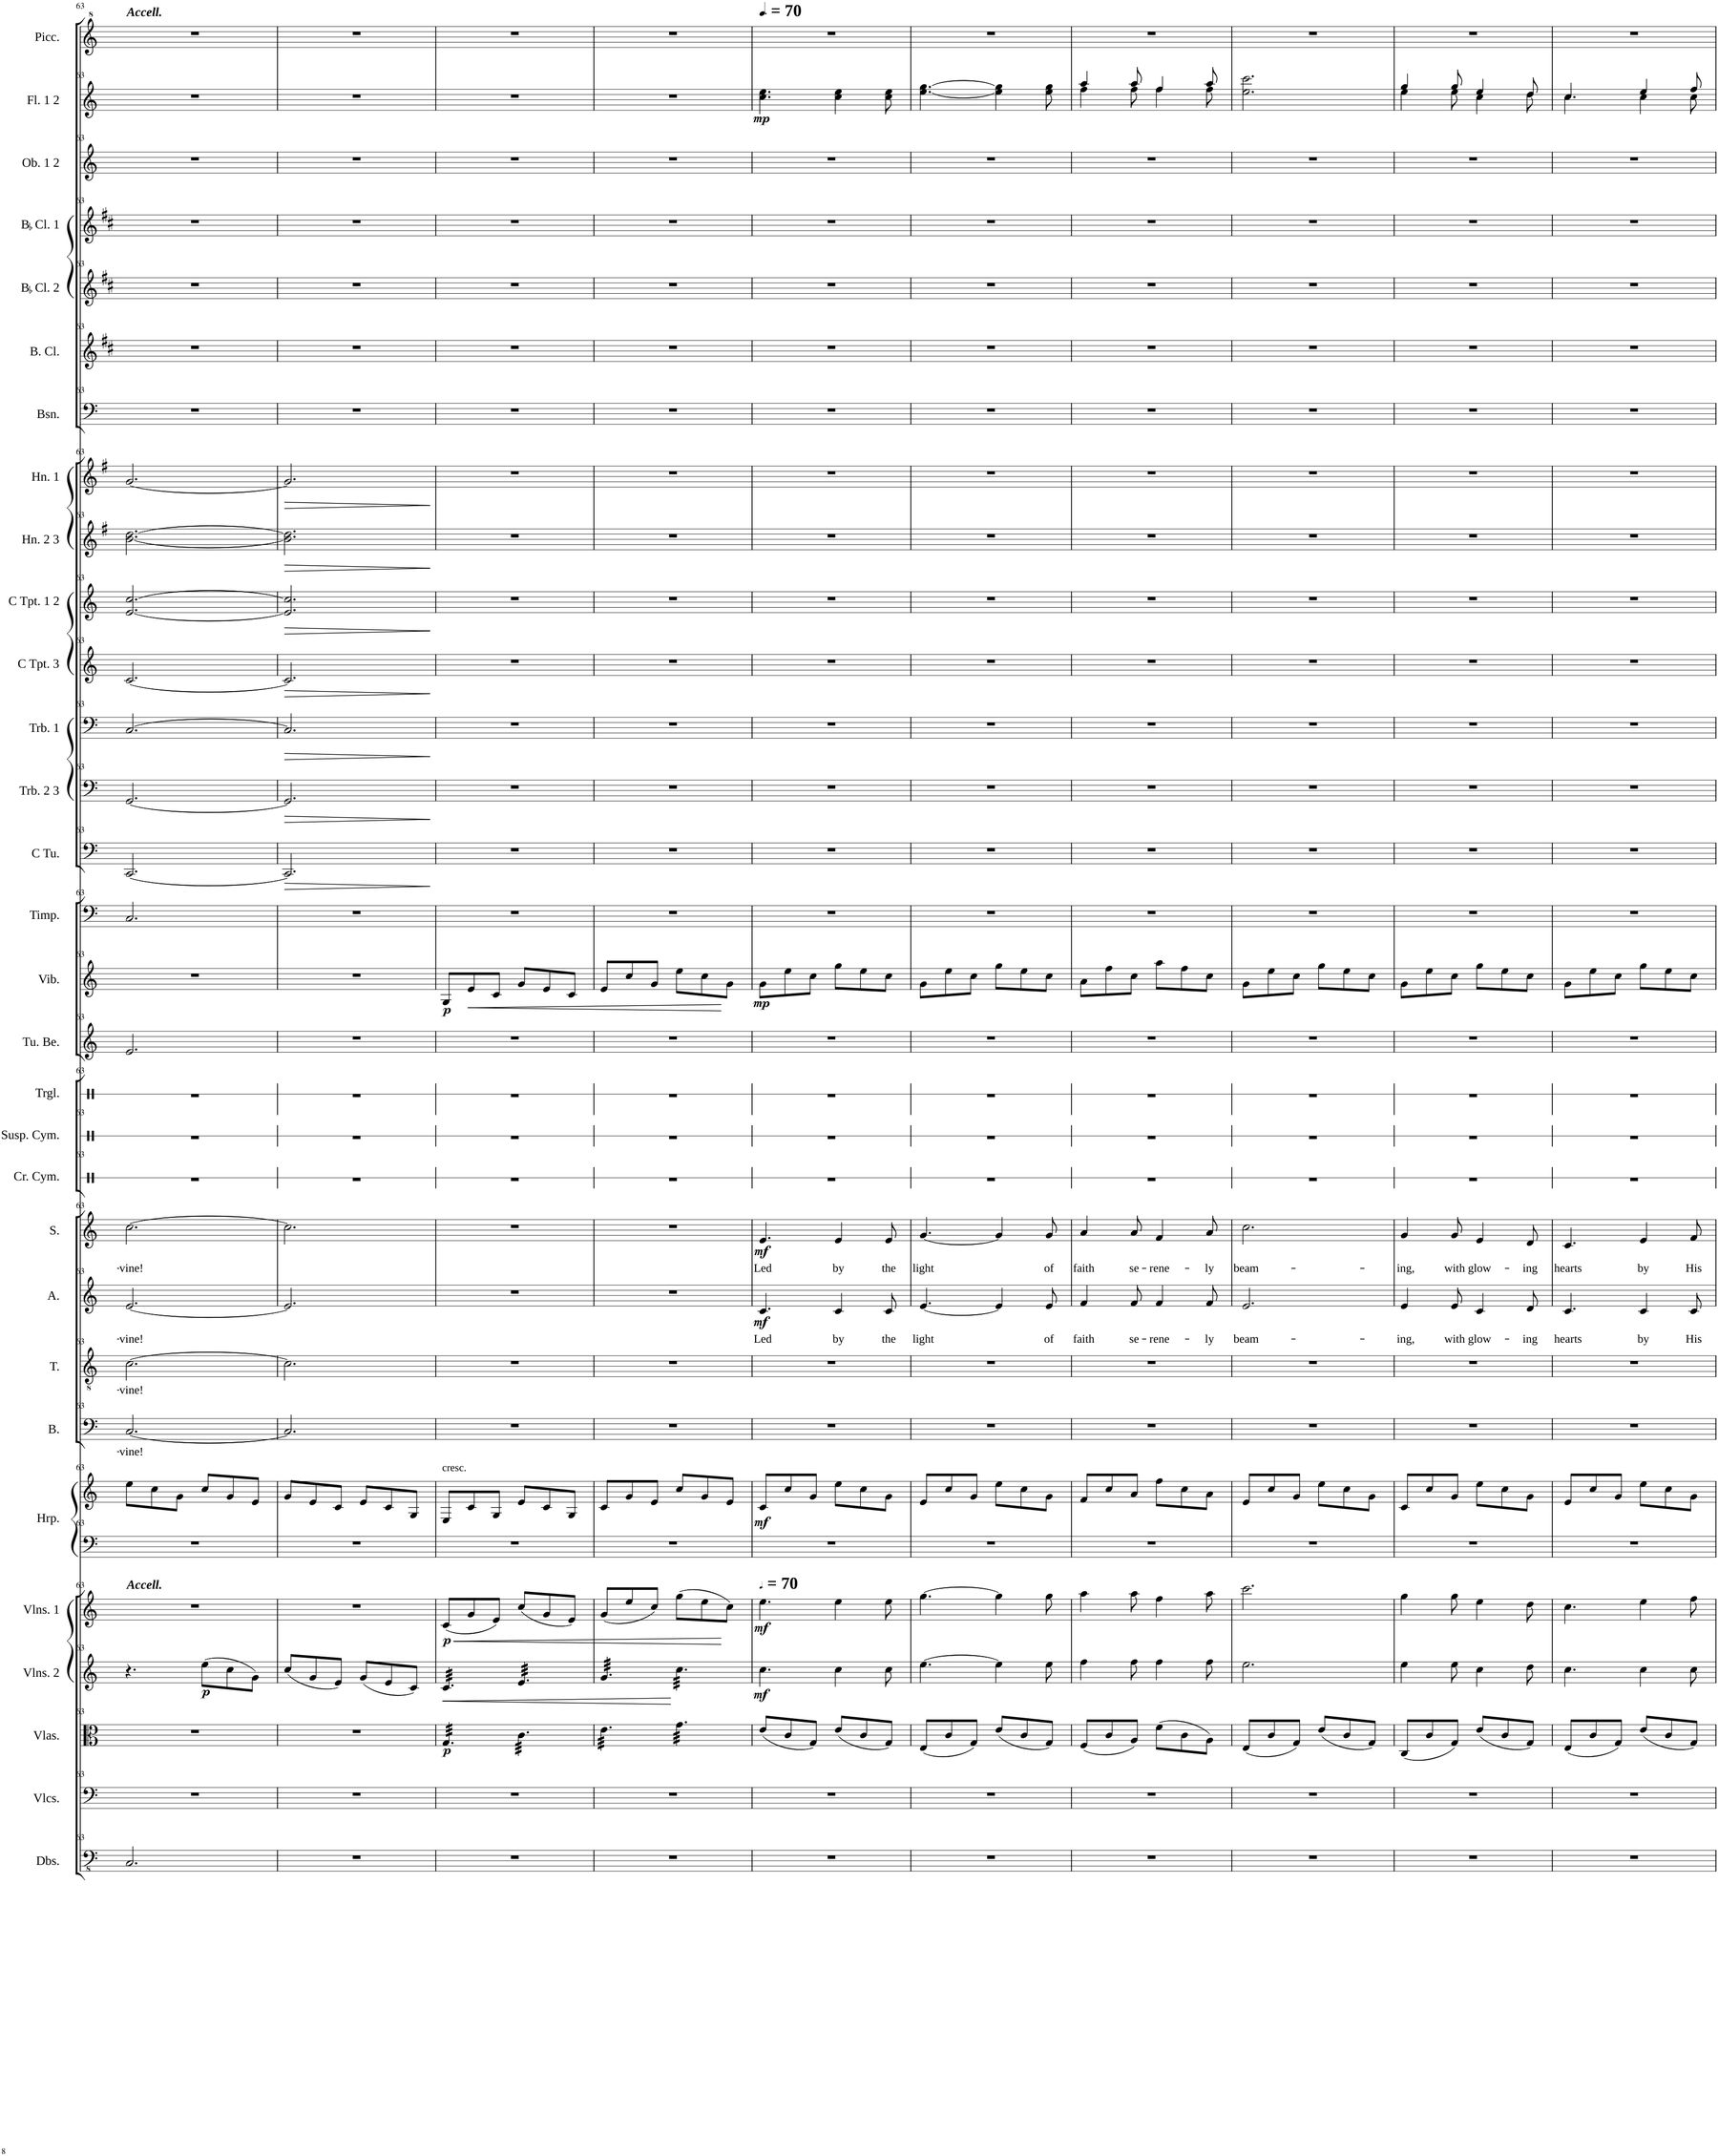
**kern	**kern	**kern	**dynam	**kern	**dynam	**kern	**dynam	**kern	**kern	**dynam	**kern	**text	**kern	**text	**kern	**text	**dynam	**kern	**text	**dynam	**kern	**kern	**kern	**kern	**kern	**dynam	**kern	**kern	**dynam	**kern	**dynam	**kern	**dynam	**kern	**dynam	**kern	**dynam	**kern	**dynam	**kern	**dynam	**kern	**kern	**kern	**kern	**kern	**kern	**dynam	**kern
*part30	*part29	*part28	*part28	*part27	*part27	*part26	*part26	*part25	*part25	*part25	*part24	*part24	*part23	*part23	*part22	*part22	*part22	*part21	*part21	*part21	*part20	*part19	*part18	*part17	*part16	*part16	*part15	*part14	*part14	*part13	*part13	*part12	*part12	*part11	*part11	*part10	*part10	*part9	*part9	*part8	*part8	*part7	*part6	*part5	*part4	*part3	*part2	*part2	*part1
*staff31	*staff30	*staff29	*staff29	*staff28	*staff28	*staff27	*staff27	*staff26	*staff25	*staff25/26	*staff24	*staff24	*staff23	*staff23	*staff22	*staff22	*staff22	*staff21	*staff21	*staff21	*staff20	*staff19	*staff18	*staff17	*staff16	*staff16	*staff15	*staff14	*staff14	*staff13	*staff13	*staff12	*staff12	*staff11	*staff11	*staff10	*staff10	*staff9	*staff9	*staff8	*staff8	*staff7	*staff6	*staff5	*staff4	*staff3	*staff2	*staff2	*staff1
*I"Double Basses	*I"Violoncellos	*I"Violas	*	*I"Violins 2	*	*I"Violins 1	*	*I"Harp	*	*	*I"Bass	*	*I"Tenor	*	*I"Alto	*	*	*I"Soprano	*	*	*I"Crash Cymbal	*I"Suspended Cymbal	*I"Triangle	*I"Tubular Bells	*I"Vibraphone	*	*I"Timpani	*I"C Tuba	*	*I"Trombone 2 3	*	*I"Trombone 1	*	*I"C Trumpet 3	*	*I"C Trumpet 1 2	*	*I"Horn 2 3	*	*I"Horn 1	*	*I"Bassoon	*I"Bass Clarinet	*I"BaccidentalFlat Clarinet 2	*I"BaccidentalFlat Clarinet 1	*I"Oboe 1 2	*I"Flute 1 2	*	*I"Piccolo
*I'Dbs.	*I'Vlcs.	*I'Vlas.	*	*I'Vlns. 2	*	*I'Vlns. 1	*	*I'Hrp.	*	*	*I'B.	*	*I'T.	*	*I'A.	*	*	*I'S.	*	*	*I'Cr. Cym.	*I'Susp. Cym.	*I'Trgl.	*I'Tu. Be.	*I'Vib.	*	*I'Timp.	*I'C Tu.	*	*I'Trb. 2 3	*	*I'Trb. 1	*	*I'C Tpt. 3	*	*I'C Tpt. 1 2	*	*I'Hn. 2 3	*	*I'Hn. 1	*	*I'Bsn.	*I'B. Cl.	*I'BaccidentalFlat Cl. 2	*I'BaccidentalFlat Cl. 1	*I'Ob. 1 2	*I'Fl. 1 2	*	*I'Picc.
!!LO:PB:g=z
*clefFv4	*clefF4	*clefC3	*	*clefG2	*	*clefG2	*	*clefF4	*clefG2	*	*clefF4	*	*clefGv2	*	*clefG2	*	*	*clefG2	*	*	*clefX	*clefX	*clefX	*clefG2	*clefG2	*	*clefF4	*clefF4	*	*clefF4	*	*clefF4	*	*clefG2	*	*clefG2	*	*clefG2	*	*clefG2	*	*clefF4	*clefG2	*clefG2	*clefG2	*clefG2	*clefG2	*	*clefG^2
*	*	*	*	*	*	*	*	*	*	*	*	*	*	*	*	*	*	*	*	*	*	*	*	*	*	*	*	*	*	*	*	*	*	*	*	*	*	*Trd4c7	*	*Trd4c7	*	*	*Trd8c14	*Trd1c2	*Trd1c2	*	*	*	*Trd-7c-12
*k[]	*k[]	*k[]	*	*k[]	*	*k[]	*	*k[]	*k[]	*	*k[]	*	*k[]	*	*k[]	*	*	*k[]	*	*	*k[]	*k[]	*k[]	*k[]	*k[]	*	*k[]	*k[]	*	*k[]	*	*k[]	*	*k[]	*	*k[]	*	*k[f#]	*	*k[f#]	*	*k[]	*k[f#c#]	*k[f#c#]	*k[f#c#]	*k[]	*k[]	*	*k[]
*M6/8	*M6/8	*M6/8	*	*M6/8	*	*M6/8	*	*M6/8	*M6/8	*	*M6/8	*	*M6/8	*	*M6/8	*	*	*M6/8	*	*	*M6/8	*M6/8	*M6/8	*M6/8	*M6/8	*	*M6/8	*M6/8	*	*M6/8	*	*M6/8	*	*M6/8	*	*M6/8	*	*M6/8	*	*M6/8	*	*M6/8	*M6/8	*M6/8	*M6/8	*M6/8	*M6/8	*	*M6/8
=63	=63	=63	=63	=63	=63	=63	=63	=63	=63	=63	=63	=63	=63	=63	=63	=63	=63	=63	=63	=63	=63	=63	=63	=63	=63	=63	=63	=63	=63	=63	=63	=63	=63	=63	=63	=63	=63	=63	=63	=63	=63	=63	=63	=63	=63	=63	=63	=63	=63
!	!	!	!	!	!	!	!	!	!	!	!	!	!	!	!	!	!	!	!	!	!	!	!	!	!	!	!	!	!	!	!	!	!	!	!	!	!	!	!	!	!	!	!	!	!	!	!	!	!LO:TX:a:Bi:t=Accell.
!	!	!	!	!	!	!LO:TX:a:Bi:t=Accell.	!	!	!	!	!	!	!	!	!	!	!	!	!	!	!	!	!	!	!	!	!	!	!	!	!	!	!	!	!	!	!	!	!	!	!	!	!	!	!	!	!	!	!
!	!	!	!	!	!	!	!	!	!	!	!	!LO:LY:b	!	!LO:LY:b	!	!LO:LY:b	!	!	!LO:LY:b	!	!	!	!	!	!	!	!	!	!	!	!	!	!	!	!	!	!	!	!	!	!	!	!	!	!	!	!	!	!
2.CC/	2.r	2.r	.	4.r	.	2.r	.	2.r	8ee\L	.	[2.C/	-vine!	[2.c\	-vine!	[2.e/	-vine!	.	[>2.cc\	-vine!	.	2.r	2.r	2.r	2.e/	2.r	.	2.C/	[2.CC/	.	[2.GG/	.	[>2.C/	.	[<2.c/	.	[2.e/ [>2.cc/	.	[<2.b\ [>2.dd\	.	[<2.g/	.	2.r	2.r	2.r	2.r	2.r	2.r	.	2.r
.	.	.	.	.	.	.	.	.	8cc\	.	.	.	.	.	.	.	.	.	.	.	.	.	.	.	.	.	.	.	.	.	.	.	.	.	.	.	.	.	.	.	.	.	.	.	.	.	.	.	.
.	.	.	.	.	.	.	.	.	8g\J	.	.	.	.	.	.	.	.	.	.	.	.	.	.	.	.	.	.	.	.	.	.	.	.	.	.	.	.	.	.	.	.	.	.	.	.	.	.	.	.
!	!	!	!	!	!LO:DY:b	!	!	!	!	!	!	!	!	!	!	!	!	!	!	!	!	!	!	!	!	!	!	!	!	!	!	!	!	!	!	!	!	!	!	!	!	!	!	!	!	!	!	!	!
.	.	.	.	(8ee\L	p	.	.	.	8cc/L	.	.	.	.	.	.	.	.	.	.	.	.	.	.	.	.	.	.	.	.	.	.	.	.	.	.	.	.	.	.	.	.	.	.	.	.	.	.	.	.
.	.	.	.	8cc\	.	.	.	.	8g/	.	.	.	.	.	.	.	.	.	.	.	.	.	.	.	.	.	.	.	.	.	.	.	.	.	.	.	.	.	.	.	.	.	.	.	.	.	.	.	.
.	.	.	.	8g\J)	.	.	.	.	8e/J	.	.	.	.	.	.	.	.	.	.	.	.	.	.	.	.	.	.	.	.	.	.	.	.	.	.	.	.	.	.	.	.	.	.	.	.	.	.	.	.
=64	=64	=64	=64	=64	=64	=64	=64	=64	=64	=64	=64	=64	=64	=64	=64	=64	=64	=64	=64	=64	=64	=64	=64	=64	=64	=64	=64	=64	=64	=64	=64	=64	=64	=64	=64	=64	=64	=64	=64	=64	=64	=64	=64	=64	=64	=64	=64	=64	=64
!	!	!	!	!	!	!	!	!	!	!	!	!	!	!	!	!	!	!	!	!	!	!	!	!	!	!	!	!	!LO:HP:b	!	!LO:HP:b	!	!LO:HP:b	!	!LO:HP:b	!	!LO:HP:b	!	!LO:HP:b	!	!LO:HP:b	!	!	!	!	!	!	!	!
2.r	2.r	2.r	.	(8cc/L	.	2.r	.	2.r	8g/L	.	2.C/]	.	2.c\]	.	2.e/]	.	.	2.cc\]	.	.	2.r	2.r	2.r	2.r	2.r	.	2.r	2.CC/]	>	2.GG/]	>	2.C/]	>	2.c/]	>	2.e/] 2.cc/]	>	2.b\] 2.dd\]	>	2.g/]	>	2.r	2.r	2.r	2.r	2.r	2.r	.	2.r
.	.	.	.	8g/	.	.	.	.	8e/	.	.	.	.	.	.	.	.	.	.	.	.	.	.	.	.	.	.	.	.	.	.	.	.	.	.	.	.	.	.	.	.	.	.	.	.	.	.	.	.
.	.	.	.	8e/J)	.	.	.	.	8c/J	.	.	.	.	.	.	.	.	.	.	.	.	.	.	.	.	.	.	.	.	.	.	.	.	.	.	.	.	.	.	.	.	.	.	.	.	.	.	.	.
.	.	.	.	(8g/L	.	.	.	.	8e/L	.	.	.	.	.	.	.	.	.	.	.	.	.	.	.	.	.	.	.	.	.	.	.	.	.	.	.	.	.	.	.	.	.	.	.	.	.	.	.	.
.	.	.	.	8e/	.	.	.	.	8c/	.	.	.	.	.	.	.	.	.	.	.	.	.	.	.	.	.	.	.	.	.	.	.	.	.	.	.	.	.	.	.	.	.	.	.	.	.	.	.	.
.	.	.	.	8c/J)	.	.	.	.	8G/J	.	.	.	.	.	.	.	.	.	.	.	.	.	.	.	.	.	.	.	.	.	.	.	.	.	.	.	.	.	.	.	.	.	.	.	.	.	.	.	.
.	.	.	.	.	.	.	.	.	.	.	.	.	.	.	.	.	.	.	.	.	.	.	.	.	.	.	.	.	]	.	]	.	]	.	]	.	]	.	]	.	]	.	.	.	.	.	.	.	.
=65	=65	=65	=65	=65	=65	=65	=65	=65	=65	=65	=65	=65	=65	=65	=65	=65	=65	=65	=65	=65	=65	=65	=65	=65	=65	=65	=65	=65	=65	=65	=65	=65	=65	=65	=65	=65	=65	=65	=65	=65	=65	=65	=65	=65	=65	=65	=65	=65	=65
!	!	!	!	!	!	!	!	!	!LO:TX:a:t=cresc.	!	!	!	!	!	!	!	!	!	!	!	!	!	!	!	!	!	!	!	!	!	!	!	!	!	!	!	!	!	!	!	!	!	!	!	!	!	!	!	!
!	!	!	!LO:DY:b	!	!LO:HP:b	!	!LO:HP:b	!	!	!	!	!	!	!	!	!	!	!	!	!	!	!	!	!	!	!	!	!	!	!	!	!	!	!	!	!	!	!	!	!	!	!	!	!	!	!	!	!	!
!	!	!	!	!	!	!	!LO:DY:n=1:b	!	!	!	!	!	!	!	!	!	!	!	!	!	!	!	!	!	!	!LO:DY:b	!	!	!	!	!	!	!	!	!	!	!	!	!	!	!	!	!	!	!	!	!	!	!
*	*	*tremolo	*	*	*	*	*	*	*	*	*	*	*	*	*	*	*	*	*	*	*	*	*	*	*	*	*	*	*	*	*	*	*	*	*	*	*	*	*	*	*	*	*	*	*	*	*	*	*
*	*	*	*	*tremolo	*	*	*	*	*	*	*	*	*	*	*	*	*	*	*	*	*	*	*	*	*	*	*	*	*	*	*	*	*	*	*	*	*	*	*	*	*	*	*	*	*	*	*	*	*
2.r	2.r	32G/LLL	p	32c/LLL	<	(8c/L	< p	2.r	8E/L	.	2.r	.	2.r	.	2.r	.	.	2.r	.	.	2.r	2.r	2.r	2.r	8G/L	p	2.r	2.r	.	2.r	.	2.r	.	2.r	.	2.r	.	2.r	.	2.r	.	2.r	2.r	2.r	2.r	2.r	2.r	.	2.r
.	.	32G/	.	32c/	.	.	.	.	.	.	.	.	.	.	.	.	.	.	.	.	.	.	.	.	.	.	.	.	.	.	.	.	.	.	.	.	.	.	.	.	.	.	.	.	.	.	.	.	.
.	.	32G/	.	32c/	.	.	.	.	.	.	.	.	.	.	.	.	.	.	.	.	.	.	.	.	.	.	.	.	.	.	.	.	.	.	.	.	.	.	.	.	.	.	.	.	.	.	.	.	.
.	.	32G/	.	32c/	.	.	.	.	.	.	.	.	.	.	.	.	.	.	.	.	.	.	.	.	.	.	.	.	.	.	.	.	.	.	.	.	.	.	.	.	.	.	.	.	.	.	.	.	.
!	!	!	!	!	!	!	!	!	!	!	!	!	!	!	!	!	!	!	!	!	!	!	!	!	!	!LO:HP:b	!	!	!	!	!	!	!	!	!	!	!	!	!	!	!	!	!	!	!	!	!	!	!
.	.	32G/	.	32c/	.	8g/	.	.	8c/	.	.	.	.	.	.	.	.	.	.	.	.	.	.	.	8e/	<	.	.	.	.	.	.	.	.	.	.	.	.	.	.	.	.	.	.	.	.	.	.	.
.	.	32G/	.	32c/	.	.	.	.	.	.	.	.	.	.	.	.	.	.	.	.	.	.	.	.	.	.	.	.	.	.	.	.	.	.	.	.	.	.	.	.	.	.	.	.	.	.	.	.	.
.	.	32G/	.	32c/	.	.	.	.	.	.	.	.	.	.	.	.	.	.	.	.	.	.	.	.	.	.	.	.	.	.	.	.	.	.	.	.	.	.	.	.	.	.	.	.	.	.	.	.	.
.	.	32G/	.	32c/	.	.	.	.	.	.	.	.	.	.	.	.	.	.	.	.	.	.	.	.	.	.	.	.	.	.	.	.	.	.	.	.	.	.	.	.	.	.	.	.	.	.	.	.	.
.	.	32G/	.	32c/	.	8e/J)	.	.	8G/J	.	.	.	.	.	.	.	.	.	.	.	.	.	.	.	8c/J	.	.	.	.	.	.	.	.	.	.	.	.	.	.	.	.	.	.	.	.	.	.	.	.
.	.	32G/	.	32c/	.	.	.	.	.	.	.	.	.	.	.	.	.	.	.	.	.	.	.	.	.	.	.	.	.	.	.	.	.	.	.	.	.	.	.	.	.	.	.	.	.	.	.	.	.
.	.	32G/	.	32c/	.	.	.	.	.	.	.	.	.	.	.	.	.	.	.	.	.	.	.	.	.	.	.	.	.	.	.	.	.	.	.	.	.	.	.	.	.	.	.	.	.	.	.	.	.
.	.	32G/JJJ	.	32c/JJJ	.	.	.	.	.	.	.	.	.	.	.	.	.	.	.	.	.	.	.	.	.	.	.	.	.	.	.	.	.	.	.	.	.	.	.	.	.	.	.	.	.	.	.	.	.
.	.	32c\LLL	.	32e/LLL	.	(8cc/L	.	.	8e/L	.	.	.	.	.	.	.	.	.	.	.	.	.	.	.	8g/L	.	.	.	.	.	.	.	.	.	.	.	.	.	.	.	.	.	.	.	.	.	.	.	.
.	.	32c\	.	32e/	.	.	.	.	.	.	.	.	.	.	.	.	.	.	.	.	.	.	.	.	.	.	.	.	.	.	.	.	.	.	.	.	.	.	.	.	.	.	.	.	.	.	.	.	.
.	.	32c\	.	32e/	.	.	.	.	.	.	.	.	.	.	.	.	.	.	.	.	.	.	.	.	.	.	.	.	.	.	.	.	.	.	.	.	.	.	.	.	.	.	.	.	.	.	.	.	.
.	.	32c\	.	32e/	.	.	.	.	.	.	.	.	.	.	.	.	.	.	.	.	.	.	.	.	.	.	.	.	.	.	.	.	.	.	.	.	.	.	.	.	.	.	.	.	.	.	.	.	.
.	.	32c\	.	32e/	.	8g/	.	.	8c/	.	.	.	.	.	.	.	.	.	.	.	.	.	.	.	8e/	.	.	.	.	.	.	.	.	.	.	.	.	.	.	.	.	.	.	.	.	.	.	.	.
.	.	32c\	.	32e/	.	.	.	.	.	.	.	.	.	.	.	.	.	.	.	.	.	.	.	.	.	.	.	.	.	.	.	.	.	.	.	.	.	.	.	.	.	.	.	.	.	.	.	.	.
.	.	32c\	.	32e/	.	.	.	.	.	.	.	.	.	.	.	.	.	.	.	.	.	.	.	.	.	.	.	.	.	.	.	.	.	.	.	.	.	.	.	.	.	.	.	.	.	.	.	.	.
.	.	32c\	.	32e/	.	.	.	.	.	.	.	.	.	.	.	.	.	.	.	.	.	.	.	.	.	.	.	.	.	.	.	.	.	.	.	.	.	.	.	.	.	.	.	.	.	.	.	.	.
.	.	32c\	.	32e/	.	8e/J)	.	.	8G/J	.	.	.	.	.	.	.	.	.	.	.	.	.	.	.	8c/J	.	.	.	.	.	.	.	.	.	.	.	.	.	.	.	.	.	.	.	.	.	.	.	.
.	.	32c\	.	32e/	.	.	.	.	.	.	.	.	.	.	.	.	.	.	.	.	.	.	.	.	.	.	.	.	.	.	.	.	.	.	.	.	.	.	.	.	.	.	.	.	.	.	.	.	.
.	.	32c\	.	32e/	.	.	.	.	.	.	.	.	.	.	.	.	.	.	.	.	.	.	.	.	.	.	.	.	.	.	.	.	.	.	.	.	.	.	.	.	.	.	.	.	.	.	.	.	.
.	.	32c\JJJ	.	32e/JJJ	.	.	.	.	.	.	.	.	.	.	.	.	.	.	.	.	.	.	.	.	.	.	.	.	.	.	.	.	.	.	.	.	.	.	.	.	.	.	.	.	.	.	.	.	.
=66	=66	=66	=66	=66	=66	=66	=66	=66	=66	=66	=66	=66	=66	=66	=66	=66	=66	=66	=66	=66	=66	=66	=66	=66	=66	=66	=66	=66	=66	=66	=66	=66	=66	=66	=66	=66	=66	=66	=66	=66	=66	=66	=66	=66	=66	=66	=66	=66	=66
2.r	2.r	32e\LLL	.	32g/LLL	.	(8g/L	.	2.r	8c/L	.	2.r	.	2.r	.	2.r	.	.	2.r	.	.	2.r	2.r	2.r	2.r	8e/L	.	2.r	2.r	.	2.r	.	2.r	.	2.r	.	2.r	.	2.r	.	2.r	.	2.r	2.r	2.r	2.r	2.r	2.r	.	2.r
.	.	32e\	.	32g/	.	.	.	.	.	.	.	.	.	.	.	.	.	.	.	.	.	.	.	.	.	.	.	.	.	.	.	.	.	.	.	.	.	.	.	.	.	.	.	.	.	.	.	.	.
.	.	32e\	.	32g/	.	.	.	.	.	.	.	.	.	.	.	.	.	.	.	.	.	.	.	.	.	.	.	.	.	.	.	.	.	.	.	.	.	.	.	.	.	.	.	.	.	.	.	.	.
.	.	32e\	.	32g/	.	.	.	.	.	.	.	.	.	.	.	.	.	.	.	.	.	.	.	.	.	.	.	.	.	.	.	.	.	.	.	.	.	.	.	.	.	.	.	.	.	.	.	.	.
.	.	32e\	.	32g/	.	8ee/	.	.	8g/	.	.	.	.	.	.	.	.	.	.	.	.	.	.	.	8cc/	.	.	.	.	.	.	.	.	.	.	.	.	.	.	.	.	.	.	.	.	.	.	.	.
.	.	32e\	.	32g/	.	.	.	.	.	.	.	.	.	.	.	.	.	.	.	.	.	.	.	.	.	.	.	.	.	.	.	.	.	.	.	.	.	.	.	.	.	.	.	.	.	.	.	.	.
.	.	32e\	.	32g/	.	.	.	.	.	.	.	.	.	.	.	.	.	.	.	.	.	.	.	.	.	.	.	.	.	.	.	.	.	.	.	.	.	.	.	.	.	.	.	.	.	.	.	.	.
.	.	32e\	.	32g/	.	.	.	.	.	.	.	.	.	.	.	.	.	.	.	.	.	.	.	.	.	.	.	.	.	.	.	.	.	.	.	.	.	.	.	.	.	.	.	.	.	.	.	.	.
.	.	32e\	.	32g/	.	8cc/J)	.	.	8e/J	.	.	.	.	.	.	.	.	.	.	.	.	.	.	.	8g/J	.	.	.	.	.	.	.	.	.	.	.	.	.	.	.	.	.	.	.	.	.	.	.	.
.	.	32e\	.	32g/	.	.	.	.	.	.	.	.	.	.	.	.	.	.	.	.	.	.	.	.	.	.	.	.	.	.	.	.	.	.	.	.	.	.	.	.	.	.	.	.	.	.	.	.	.
.	.	32e\	.	32g/	.	.	.	.	.	.	.	.	.	.	.	.	.	.	.	.	.	.	.	.	.	.	.	.	.	.	.	.	.	.	.	.	.	.	.	.	.	.	.	.	.	.	.	.	.
.	.	32e\JJJ	.	32g/JJJ	.	.	.	.	.	.	.	.	.	.	.	.	.	.	.	.	.	.	.	.	.	.	.	.	.	.	.	.	.	.	.	.	.	.	.	.	.	.	.	.	.	.	.	.	.
.	.	32g\LLL	.	32cc\LLL	[	(8gg\L	.	.	8cc/L	.	.	.	.	.	.	.	.	.	.	.	.	.	.	.	8ee\L	.	.	.	.	.	.	.	.	.	.	.	.	.	.	.	.	.	.	.	.	.	.	.	.
.	.	32g\	.	32cc\	.	.	.	.	.	.	.	.	.	.	.	.	.	.	.	.	.	.	.	.	.	.	.	.	.	.	.	.	.	.	.	.	.	.	.	.	.	.	.	.	.	.	.	.	.
.	.	32g\	.	32cc\	.	.	.	.	.	.	.	.	.	.	.	.	.	.	.	.	.	.	.	.	.	.	.	.	.	.	.	.	.	.	.	.	.	.	.	.	.	.	.	.	.	.	.	.	.
.	.	32g\	.	32cc\	.	.	.	.	.	.	.	.	.	.	.	.	.	.	.	.	.	.	.	.	.	.	.	.	.	.	.	.	.	.	.	.	.	.	.	.	.	.	.	.	.	.	.	.	.
.	.	32g\	.	32cc\	.	8ee\	.	.	8g/	.	.	.	.	.	.	.	.	.	.	.	.	.	.	.	8cc\	.	.	.	.	.	.	.	.	.	.	.	.	.	.	.	.	.	.	.	.	.	.	.	.
.	.	32g\	.	32cc\	.	.	.	.	.	.	.	.	.	.	.	.	.	.	.	.	.	.	.	.	.	.	.	.	.	.	.	.	.	.	.	.	.	.	.	.	.	.	.	.	.	.	.	.	.
.	.	32g\	.	32cc\	.	.	.	.	.	.	.	.	.	.	.	.	.	.	.	.	.	.	.	.	.	.	.	.	.	.	.	.	.	.	.	.	.	.	.	.	.	.	.	.	.	.	.	.	.
.	.	32g\	.	32cc\	.	.	.	.	.	.	.	.	.	.	.	.	.	.	.	.	.	.	.	.	.	.	.	.	.	.	.	.	.	.	.	.	.	.	.	.	.	.	.	.	.	.	.	.	.
.	.	32g\	.	32cc\	.	8cc\J)	[	.	8e/J	.	.	.	.	.	.	.	.	.	.	.	.	.	.	.	8g\J	[	.	.	.	.	.	.	.	.	.	.	.	.	.	.	.	.	.	.	.	.	.	.	.
.	.	32g\	.	32cc\	.	.	.	.	.	.	.	.	.	.	.	.	.	.	.	.	.	.	.	.	.	.	.	.	.	.	.	.	.	.	.	.	.	.	.	.	.	.	.	.	.	.	.	.	.
.	.	32g\	.	32cc\	.	.	.	.	.	.	.	.	.	.	.	.	.	.	.	.	.	.	.	.	.	.	.	.	.	.	.	.	.	.	.	.	.	.	.	.	.	.	.	.	.	.	.	.	.
.	.	32g\JJJ	.	32cc\JJJ	.	.	.	.	.	.	.	.	.	.	.	.	.	.	.	.	.	.	.	.	.	.	.	.	.	.	.	.	.	.	.	.	.	.	.	.	.	.	.	.	.	.	.	.	.
*	*	*	*	*Xtremolo	*	*	*	*	*	*	*	*	*	*	*	*	*	*	*	*	*	*	*	*	*	*	*	*	*	*	*	*	*	*	*	*	*	*	*	*	*	*	*	*	*	*	*	*	*
*	*	*Xtremolo	*	*	*	*	*	*	*	*	*	*	*	*	*	*	*	*	*	*	*	*	*	*	*	*	*	*	*	*	*	*	*	*	*	*	*	*	*	*	*	*	*	*	*	*	*	*	*
=67	=67	=67	=67	=67	=67	=67	=67	=67	=67	=67	=67	=67	=67	=67	=67	=67	=67	=67	=67	=67	=67	=67	=67	=67	=67	=67	=67	=67	=67	=67	=67	=67	=67	=67	=67	=67	=67	=67	=67	=67	=67	=67	=67	=67	=67	=67	=67	=67	=67
*	*	*	*	*	*	*MM105	*	*	*	*	*	*	*	*	*	*	*	*	*	*	*	*	*	*	*	*	*	*	*	*	*	*	*	*	*	*	*	*	*	*	*	*	*	*	*	*	*	*	*MM105
!	!	!	!	!	!LO:DY:b	!	!LO:DY:b	!	!	!LO:DY:b	!	!	!	!	!	!LO:LY:b	!LO:DY:b	!	!LO:LY:b	!LO:DY:b	!	!	!	!	!	!LO:DY:b	!	!	!	!	!	!	!	!	!	!	!	!	!	!	!	!	!	!	!	!	!	!LO:DY:b	!
2.r	2.r	(8e/L	.	4.cc\	mf	4.ee\	mf	2.r	8c/L	mf	2.r	.	2.r	.	4.c/	Led	mf	4.e/	Led	mf	2.r	2.r	2.r	2.r	8g\L	mp	2.r	2.r	.	2.r	.	2.r	.	2.r	.	2.r	.	2.r	.	2.r	.	2.r	2.r	2.r	2.r	2.r	4.cc\ 4.ee\	mp	2.r
.	.	8c/	.	.	.	.	.	.	8cc/	.	.	.	.	.	.	.	.	.	.	.	.	.	.	.	8ee\	.	.	.	.	.	.	.	.	.	.	.	.	.	.	.	.	.	.	.	.	.	.	.	.
.	.	8G/J)	.	.	.	.	.	.	8g/J	.	.	.	.	.	.	.	.	.	.	.	.	.	.	.	8cc\J	.	.	.	.	.	.	.	.	.	.	.	.	.	.	.	.	.	.	.	.	.	.	.	.
!	!	!	!	!	!	!	!	!	!	!	!	!	!	!	!	!LO:LY:b	!	!	!LO:LY:b	!	!	!	!	!	!	!	!	!	!	!	!	!	!	!	!	!	!	!	!	!	!	!	!	!	!	!	!	!	!
.	.	(8e/L	.	4cc\	.	4ee\	.	.	8ee\L	.	.	.	.	.	4c/	by	.	4e/	by	.	.	.	.	.	8gg\L	.	.	.	.	.	.	.	.	.	.	.	.	.	.	.	.	.	.	.	.	.	4cc\ 4ee\	.	.
.	.	8c/	.	.	.	.	.	.	8cc\	.	.	.	.	.	.	.	.	.	.	.	.	.	.	.	8ee\	.	.	.	.	.	.	.	.	.	.	.	.	.	.	.	.	.	.	.	.	.	.	.	.
!	!	!	!	!	!	!	!	!	!	!	!	!	!	!	!	!LO:LY:b	!	!	!LO:LY:b	!	!	!	!	!	!	!	!	!	!	!	!	!	!	!	!	!	!	!	!	!	!	!	!	!	!	!	!	!	!
.	.	8G/J)	.	8cc\	.	8ee\	.	.	8g\J	.	.	.	.	.	8c/	the	.	8e/	the	.	.	.	.	.	8cc\J	.	.	.	.	.	.	.	.	.	.	.	.	.	.	.	.	.	.	.	.	.	8cc\ 8ee\	.	.
=68	=68	=68	=68	=68	=68	=68	=68	=68	=68	=68	=68	=68	=68	=68	=68	=68	=68	=68	=68	=68	=68	=68	=68	=68	=68	=68	=68	=68	=68	=68	=68	=68	=68	=68	=68	=68	=68	=68	=68	=68	=68	=68	=68	=68	=68	=68	=68	=68	=68
!	!	!	!	!	!	!	!	!	!	!	!	!	!	!	!	!LO:LY:b	!	!	!LO:LY:b	!	!	!	!	!	!	!	!	!	!	!	!	!	!	!	!	!	!	!	!	!	!	!	!	!	!	!	!	!	!
2.r	2.r	(8E/L	.	[4.ee\	.	[4.gg\	.	2.r	8e/L	.	2.r	.	2.r	.	[<4.e/	light	.	[4.g/	light	.	2.r	2.r	2.r	2.r	8g\L	.	2.r	2.r	.	2.r	.	2.r	.	2.r	.	2.r	.	2.r	.	2.r	.	2.r	2.r	2.r	2.r	2.r	[<4.ee\ [4.gg\	.	2.r
.	.	8c/	.	.	.	.	.	.	8cc/	.	.	.	.	.	.	.	.	.	.	.	.	.	.	.	8ee\	.	.	.	.	.	.	.	.	.	.	.	.	.	.	.	.	.	.	.	.	.	.	.	.
.	.	8G/J)	.	.	.	.	.	.	8g/J	.	.	.	.	.	.	.	.	.	.	.	.	.	.	.	8cc\J	.	.	.	.	.	.	.	.	.	.	.	.	.	.	.	.	.	.	.	.	.	.	.	.
.	.	(8e/L	.	4ee\]	.	4gg\]	.	.	8ee\L	.	.	.	.	.	4e/]	.	.	4g/]	.	.	.	.	.	.	8gg\L	.	.	.	.	.	.	.	.	.	.	.	.	.	.	.	.	.	.	.	.	.	4ee\] 4gg\]	.	.
.	.	8c/	.	.	.	.	.	.	8cc\	.	.	.	.	.	.	.	.	.	.	.	.	.	.	.	8ee\	.	.	.	.	.	.	.	.	.	.	.	.	.	.	.	.	.	.	.	.	.	.	.	.
!	!	!	!	!	!	!	!	!	!	!	!	!	!	!	!	!LO:LY:b	!	!	!LO:LY:b	!	!	!	!	!	!	!	!	!	!	!	!	!	!	!	!	!	!	!	!	!	!	!	!	!	!	!	!	!	!
.	.	8G/J)	.	8ee\	.	8gg\	.	.	8g\J	.	.	.	.	.	8e/	of	.	8g/	of	.	.	.	.	.	8cc\J	.	.	.	.	.	.	.	.	.	.	.	.	.	.	.	.	.	.	.	.	.	8ee\ 8gg\	.	.
=69	=69	=69	=69	=69	=69	=69	=69	=69	=69	=69	=69	=69	=69	=69	=69	=69	=69	=69	=69	=69	=69	=69	=69	=69	=69	=69	=69	=69	=69	=69	=69	=69	=69	=69	=69	=69	=69	=69	=69	=69	=69	=69	=69	=69	=69	=69	=69	=69	=69
!	!	!	!	!	!	!	!	!	!	!	!	!	!	!	!	!LO:LY:b	!	!	!LO:LY:b	!	!	!	!	!	!	!	!	!	!	!	!	!	!	!	!	!	!	!	!	!	!	!	!	!	!	!	!	!	!
*	*	*	*	*	*	*	*	*	*	*	*	*	*	*	*	*	*	*	*	*	*	*	*	*	*	*	*	*	*	*	*	*	*	*	*	*	*	*	*	*	*	*	*	*	*	*	*^	*	*
2.r	2.r	(8F/L	.	4ff\	.	4aa\	.	2.r	8f/L	.	2.r	.	2.r	.	4f/	faith	.	4a/	faith	.	2.r	2.r	2.r	2.r	8a\L	.	2.r	2.r	.	2.r	.	2.r	.	2.r	.	2.r	.	2.r	.	2.r	.	2.r	2.r	2.r	2.r	2.r	4aa/	4ff\	.	2.r
.	.	8c/	.	.	.	.	.	.	8cc/	.	.	.	.	.	.	.	.	.	.	.	.	.	.	.	8ff\	.	.	.	.	.	.	.	.	.	.	.	.	.	.	.	.	.	.	.	.	.	.	.	.	.
!	!	!	!	!	!	!	!	!	!	!	!	!	!	!	!	!LO:LY:b	!	!	!LO:LY:b	!	!	!	!	!	!	!	!	!	!	!	!	!	!	!	!	!	!	!	!	!	!	!	!	!	!	!	!	!	!	!
.	.	8A/J)	.	8ff\	.	8aa\	.	.	8a/J	.	.	.	.	.	8f/	se-	.	8a/	se-	.	.	.	.	.	8cc\J	.	.	.	.	.	.	.	.	.	.	.	.	.	.	.	.	.	.	.	.	.	8aa/	8ff\	.	.
!	!	!	!	!	!	!	!	!	!	!	!	!	!	!	!	!LO:LY:b	!	!	!LO:LY:b	!	!	!	!	!	!	!	!	!	!	!	!	!	!	!	!	!	!	!	!	!	!	!	!	!	!	!	!	!	!	!
.	.	(8f\L	.	4ff\	.	4ff\	.	.	8ff\L	.	.	.	.	.	4f/	-rene-	.	4f/	-rene-	.	.	.	.	.	8aa\L	.	.	.	.	.	.	.	.	.	.	.	.	.	.	.	.	.	.	.	.	.	4ff/	4ff\	.	.
.	.	8c\	.	.	.	.	.	.	8cc\	.	.	.	.	.	.	.	.	.	.	.	.	.	.	.	8ff\	.	.	.	.	.	.	.	.	.	.	.	.	.	.	.	.	.	.	.	.	.	.	.	.	.
!	!	!	!	!	!	!	!	!	!	!	!	!	!	!	!	!LO:LY:b	!	!	!LO:LY:b	!	!	!	!	!	!	!	!	!	!	!	!	!	!	!	!	!	!	!	!	!	!	!	!	!	!	!	!	!	!	!
.	.	8A\J)	.	8ff\	.	8aa\	.	.	8a\J	.	.	.	.	.	8f/	-ly	.	8a/	-ly	.	.	.	.	.	8cc\J	.	.	.	.	.	.	.	.	.	.	.	.	.	.	.	.	.	.	.	.	.	8aa/	8ff\	.	.
=70	=70	=70	=70	=70	=70	=70	=70	=70	=70	=70	=70	=70	=70	=70	=70	=70	=70	=70	=70	=70	=70	=70	=70	=70	=70	=70	=70	=70	=70	=70	=70	=70	=70	=70	=70	=70	=70	=70	=70	=70	=70	=70	=70	=70	=70	=70	=70	=70	=70	=70
!	!	!	!	!	!	!	!	!	!	!	!	!	!	!	!	!LO:LY:b	!	!	!LO:LY:b	!	!	!	!	!	!	!	!	!	!	!	!	!	!	!	!	!	!	!	!	!	!	!	!	!	!	!	!	!	!	!
*	*	*	*	*	*	*	*	*	*	*	*	*	*	*	*	*	*	*	*	*	*	*	*	*	*	*	*	*	*	*	*	*	*	*	*	*	*	*	*	*	*	*	*	*	*	*	*v	*v	*	*
2.r	2.r	(8E/L	.	2.ee\	.	2.ccc\	.	2.r	8e/L	.	2.r	.	2.r	.	2.e/	beam-	.	2.cc\	beam-	.	2.r	2.r	2.r	2.r	8g\L	.	2.r	2.r	.	2.r	.	2.r	.	2.r	.	2.r	.	2.r	.	2.r	.	2.r	2.r	2.r	2.r	2.r	2.ee\ 2.ccc\	.	2.r
.	.	8c/	.	.	.	.	.	.	8cc/	.	.	.	.	.	.	.	.	.	.	.	.	.	.	.	8ee\	.	.	.	.	.	.	.	.	.	.	.	.	.	.	.	.	.	.	.	.	.	.	.	.
.	.	8G/J)	.	.	.	.	.	.	8g/J	.	.	.	.	.	.	.	.	.	.	.	.	.	.	.	8cc\J	.	.	.	.	.	.	.	.	.	.	.	.	.	.	.	.	.	.	.	.	.	.	.	.
.	.	(8e/L	.	.	.	.	.	.	8ee\L	.	.	.	.	.	.	.	.	.	.	.	.	.	.	.	8gg\L	.	.	.	.	.	.	.	.	.	.	.	.	.	.	.	.	.	.	.	.	.	.	.	.
.	.	8c/	.	.	.	.	.	.	8cc\	.	.	.	.	.	.	.	.	.	.	.	.	.	.	.	8ee\	.	.	.	.	.	.	.	.	.	.	.	.	.	.	.	.	.	.	.	.	.	.	.	.
.	.	8G/J)	.	.	.	.	.	.	8g\J	.	.	.	.	.	.	.	.	.	.	.	.	.	.	.	8cc\J	.	.	.	.	.	.	.	.	.	.	.	.	.	.	.	.	.	.	.	.	.	.	.	.
=71	=71	=71	=71	=71	=71	=71	=71	=71	=71	=71	=71	=71	=71	=71	=71	=71	=71	=71	=71	=71	=71	=71	=71	=71	=71	=71	=71	=71	=71	=71	=71	=71	=71	=71	=71	=71	=71	=71	=71	=71	=71	=71	=71	=71	=71	=71	=71	=71	=71
!	!	!	!	!	!	!	!	!	!	!	!	!	!	!	!	!LO:LY:b	!	!	!LO:LY:b	!	!	!	!	!	!	!	!	!	!	!	!	!	!	!	!	!	!	!	!	!	!	!	!	!	!	!	!	!	!
*	*	*	*	*	*	*	*	*	*	*	*	*	*	*	*	*	*	*	*	*	*	*	*	*	*	*	*	*	*	*	*	*	*	*	*	*	*	*	*	*	*	*	*	*	*	*	*^	*	*
2.r	2.r	(8C/L	.	4ee\	.	4gg\	.	2.r	8c/L	.	2.r	.	2.r	.	4e/	-ing,	.	4g/	-ing,	.	2.r	2.r	2.r	2.r	8g\L	.	2.r	2.r	.	2.r	.	2.r	.	2.r	.	2.r	.	2.r	.	2.r	.	2.r	2.r	2.r	2.r	2.r	4gg/	4ee\	.	2.r
.	.	8c/	.	.	.	.	.	.	8cc/	.	.	.	.	.	.	.	.	.	.	.	.	.	.	.	8ee\	.	.	.	.	.	.	.	.	.	.	.	.	.	.	.	.	.	.	.	.	.	.	.	.	.
!	!	!	!	!	!	!	!	!	!	!	!	!	!	!	!	!LO:LY:b	!	!	!LO:LY:b	!	!	!	!	!	!	!	!	!	!	!	!	!	!	!	!	!	!	!	!	!	!	!	!	!	!	!	!	!	!	!
.	.	8G/J)	.	8ee\	.	8gg\	.	.	8g/J	.	.	.	.	.	8e/	with	.	8g/	with	.	.	.	.	.	8cc\J	.	.	.	.	.	.	.	.	.	.	.	.	.	.	.	.	.	.	.	.	.	8gg/	8ee\	.	.
!	!	!	!	!	!	!	!	!	!	!	!	!	!	!	!	!LO:LY:b	!	!	!LO:LY:b	!	!	!	!	!	!	!	!	!	!	!	!	!	!	!	!	!	!	!	!	!	!	!	!	!	!	!	!	!	!	!
.	.	(8e/L	.	4cc\	.	4ee\	.	.	8ee\L	.	.	.	.	.	4c/	glow-	.	4e/	glow-	.	.	.	.	.	8gg\L	.	.	.	.	.	.	.	.	.	.	.	.	.	.	.	.	.	.	.	.	.	4ee/	4cc\	.	.
.	.	8c/	.	.	.	.	.	.	8cc\	.	.	.	.	.	.	.	.	.	.	.	.	.	.	.	8ee\	.	.	.	.	.	.	.	.	.	.	.	.	.	.	.	.	.	.	.	.	.	.	.	.	.
!	!	!	!	!	!	!	!	!	!	!	!	!	!	!	!	!LO:LY:b	!	!	!LO:LY:b	!	!	!	!	!	!	!	!	!	!	!	!	!	!	!	!	!	!	!	!	!	!	!	!	!	!	!	!	!	!	!
.	.	8G/J)	.	8dd\	.	8dd\	.	.	8g\J	.	.	.	.	.	8d/	-ing	.	8d/	-ing	.	.	.	.	.	8cc\J	.	.	.	.	.	.	.	.	.	.	.	.	.	.	.	.	.	.	.	.	.	8dd/	8dd\	.	.
=72	=72	=72	=72	=72	=72	=72	=72	=72	=72	=72	=72	=72	=72	=72	=72	=72	=72	=72	=72	=72	=72	=72	=72	=72	=72	=72	=72	=72	=72	=72	=72	=72	=72	=72	=72	=72	=72	=72	=72	=72	=72	=72	=72	=72	=72	=72	=72	=72	=72	=72
!	!	!	!	!	!	!	!	!	!	!	!	!	!	!	!	!LO:LY:b	!	!	!LO:LY:b	!	!	!	!	!	!	!	!	!	!	!	!	!	!	!	!	!	!	!	!	!	!	!	!	!	!	!	!	!	!	!
2.r	2.r	(8E/L	.	4.cc\	.	4.cc\	.	2.r	8e/L	.	2.r	.	2.r	.	4.c/	hearts	.	4.c/	hearts	.	2.r	2.r	2.r	2.r	8g\L	.	2.r	2.r	.	2.r	.	2.r	.	2.r	.	2.r	.	2.r	.	2.r	.	2.r	2.r	2.r	2.r	2.r	4.cc/	4.cc\	.	2.r
.	.	8c/	.	.	.	.	.	.	8cc/	.	.	.	.	.	.	.	.	.	.	.	.	.	.	.	8ee\	.	.	.	.	.	.	.	.	.	.	.	.	.	.	.	.	.	.	.	.	.	.	.	.	.
.	.	8G/J)	.	.	.	.	.	.	8g/J	.	.	.	.	.	.	.	.	.	.	.	.	.	.	.	8cc\J	.	.	.	.	.	.	.	.	.	.	.	.	.	.	.	.	.	.	.	.	.	.	.	.	.
!	!	!	!	!	!	!	!	!	!	!	!	!	!	!	!	!LO:LY:b	!	!	!LO:LY:b	!	!	!	!	!	!	!	!	!	!	!	!	!	!	!	!	!	!	!	!	!	!	!	!	!	!	!	!	!	!	!
.	.	(8e/L	.	4cc\	.	4ee\	.	.	8ee\L	.	.	.	.	.	4c/	by	.	4e/	by	.	.	.	.	.	8gg\L	.	.	.	.	.	.	.	.	.	.	.	.	.	.	.	.	.	.	.	.	.	4ee/	4cc\	.	.
.	.	8c/	.	.	.	.	.	.	8cc\	.	.	.	.	.	.	.	.	.	.	.	.	.	.	.	8ee\	.	.	.	.	.	.	.	.	.	.	.	.	.	.	.	.	.	.	.	.	.	.	.	.	.
!	!	!	!	!	!	!	!	!	!	!	!	!	!	!	!	!LO:LY:b	!	!	!LO:LY:b	!	!	!	!	!	!	!	!	!	!	!	!	!	!	!	!	!	!	!	!	!	!	!	!	!	!	!	!	!	!	!
.	.	8G/J)	.	8cc\	.	8ff\	.	.	8g\J	.	.	.	.	.	8c/	His	.	8f/	His	.	.	.	.	.	8cc\J	.	.	.	.	.	.	.	.	.	.	.	.	.	.	.	.	.	.	.	.	.	8ff/	8cc\	.	.
*	*	*	*	*	*	*	*	*	*	*	*	*	*	*	*	*	*	*	*	*	*	*	*	*	*	*	*	*	*	*	*	*	*	*	*	*	*	*	*	*	*	*	*	*	*	*	*v	*v	*	*
=	=	=	=	=	=	=	=	=	=	=	=	=	=	=	=	=	=	=	=	=	=	=	=	=	=	=	=	=	=	=	=	=	=	=	=	=	=	=	=	=	=	=	=	=	=	=	=	=	=
*-	*-	*-	*-	*-	*-	*-	*-	*-	*-	*-	*-	*-	*-	*-	*-	*-	*-	*-	*-	*-	*-	*-	*-	*-	*-	*-	*-	*-	*-	*-	*-	*-	*-	*-	*-	*-	*-	*-	*-	*-	*-	*-	*-	*-	*-	*-	*-	*-	*-
